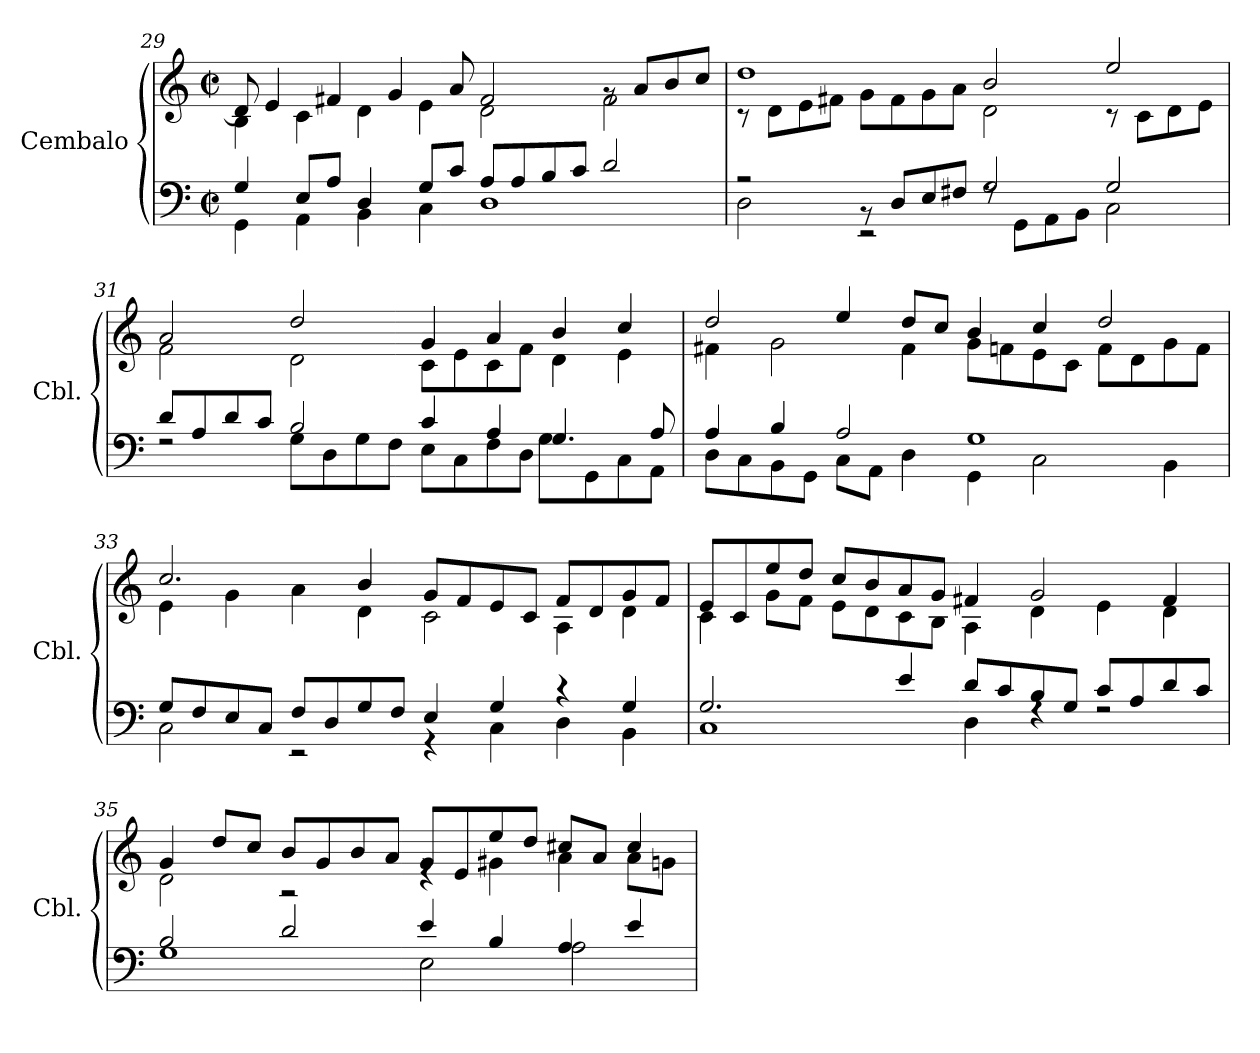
**kern	**kern
*part1	*part1
*staff2	*staff1
*I"Cembalo	*
*I'Cbl.	*
!!LO:LB:g=z
*clefF4	*clefG2
*k[]	*k[]
*M4/2	*M4/2
*met(c|)	*met(c|)
=29	=29
*^	*^
4G/	4GG\	8d/]	4B\
.	.	4e/	.
8E/L	4AA\	.	4c\
8A/J	.	4f#X/	.
4D/	4BB\	.	4d\
.	.	4g/	.
8G/L	4C\	.	4e\
8c/J	.	8a/	.
8A/L	1D	2f#/	2d\
8A/	.	.	.
8B/	.	.	.
8c/J	.	.	.
2d/	.	8rg	2f#\
.	.	8a/L	.
.	.	8b/	.
.	.	8cc/J	.
=30	=30	=30	=30
2r	2D\	1dd	8r
.	.	.	8d\L
.	.	.	8e\
.	.	.	8f#X\J
8rBB	2r	.	8g\L
8D/L	.	.	8f#\
8E/	.	.	8g\
8F#X/J	.	.	8a\J
2G/	8rF	2b/	2d\
.	8GG\L	.	.
.	8AA\	.	.
.	8BB\J	.	.
2G/	2C\	2ee/	8r
.	.	.	8c\L
.	.	.	8d\
.	.	.	8e\J
=31	=31	=31	=31
8d/L	2rF	2a/	2f\
8A/	.	.	.
8d/	.	.	.
8c/J	.	.	.
2B/	8G\L	2dd/	2d\
.	8D\	.	.
.	8G\	.	.
.	8F\J	.	.
4c/	8E\L	4g/	8c\L
.	8C\	.	8e\
4A/	8F\	4a/	8c\
.	8D\J	.	8f\J
4.G/	8G\L	4b/	4d\
.	8GG\	.	.
.	8C\	4cc/	4e\
8A/	8AA\J	.	.
=32	=32	=32	=32
4A/	8D\L	2dd/	4f#X\
.	8C\	.	.
4B/	8BB\	.	2g\
.	8GG\J	.	.
2A/	8C\L	4ee/	.
.	8AA\J	.	.
.	4D\	8dd/L	4f#\
.	.	8cc/J	.
1G	4GG\	4b/	8g\L
.	.	.	8fn\
.	2C\	4cc/	8e\
.	.	.	8c\J
.	.	2dd/	8f\L
.	.	.	8d\
.	4BB\	.	8g\
.	.	.	8f\J
!!LO:LB:g=z	!!
=33	=33	=33	=33
8G/L	2C\	2.cc/	4e\
8F/	.	.	.
8E/	.	.	4g\
8C/J	.	.	.
8F/L	2r	.	4a\
8D/	.	.	.
8G/	.	4b/	4d\
8F/J	.	.	.
4E/	4r	8g/L	2c\
.	.	8f/	.
4G/	4C\	8e/	.
.	.	8c/J	.
4r	4D\	8f/L	4A\
.	.	8d/	.
4G/	4BB\	8g/	4d\
.	.	8f/J	.
=34	=34	=34	=34
2.G/	1C	8e/L	4c\
.	.	8c/	.
.	.	8ee/	8g\L
.	.	8dd/J	8f\J
.	.	8cc/L	8e\L
.	.	8b/	8d\
4e/	.	8a/	8c\
.	.	8g/J	8B\J
8d/L	4D\	4f#X/	4A\
8c/	.	.	.
8B/	4rF	2g/	4d\
8G/J	.	.	.
8c/L	2rF	.	4e\
8A/	.	.	.
8d/	.	4f#/	4d\
8c/J	.	.	.
=35	=35	=35	=35
2B/	1G	4g/	2d\
.	.	8dd/L	.
.	.	8cc/J	.
2d/	.	8b/L	2r
.	.	8g/	.
.	.	8b/	.
.	.	8a/J	.
4e/	2E\	8g/L	4re
.	.	8e/	.
4B/	.	8ee/	4g#X\
.	.	8dd/J	.
4A/	2A\	8cc#X/L	4a\
.	.	8a/J	.
4e/	.	4cc#/	8a\L
.	.	.	8gn\J
*v	*v	*	*
*	*v	*v
=	=
*-	*-
